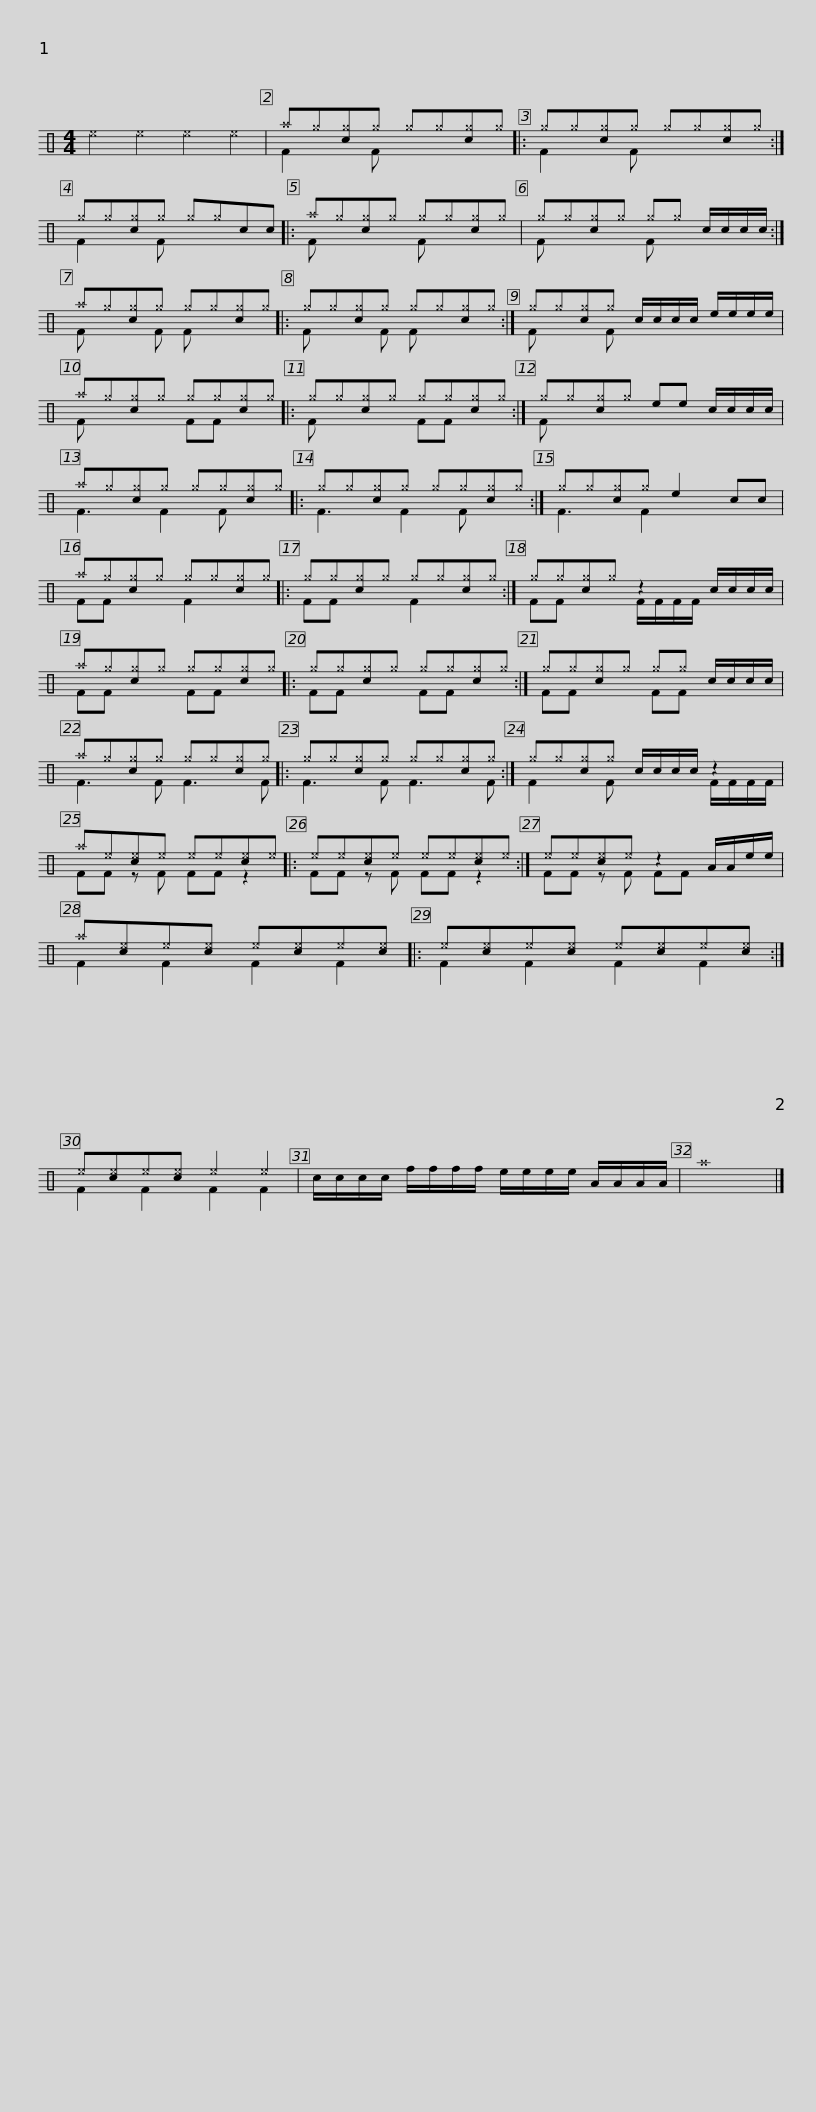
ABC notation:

X:1
%%score ( 1 2 )
L:1/8
M:4/4
I:linebreak $
K:C
V:1 perc
K:none
V:2 perc
K:none
V:1
 ^e2 ^e2 ^e2 ^e2 | ^a^g[c^g]^g ^g^g[c^g]^g |: ^g^g[c^g]^g ^g^g[c^g]^g :| ^g^g[c^g]^g ^g^gcc |: ^a^g[c^g]^g ^g^g[c^g]^g |$ %5
 ^g^g[c^g]^g ^g^g c/c/c/c/ :| ^a^g[c^g]^g ^g^g[c^g]^g |: ^g^g[c^g]^g ^g^g[c^g]^g :| ^g^g[c^g]^g c/c/c/c/ e/e/e/e/ |$ ^a^g[c^g]^g ^g^g[c^g]^g |: %10
 ^g^g[c^g]^g ^g^g[c^g]^g :| ^g^g[c^g]^g ee c/c/c/c/ | ^a^g[c^g]^g ^g^g[c^g]^g |: ^g^g[c^g]^g ^g^g[c^g]^g :|$ ^g^g[c^g]^g e2 cc | %15
 ^a^g[c^g]^g ^g^g[c^g]^g |: ^g^g[c^g]^g ^g^g[c^g]^g :| ^g^g[c^g]^g z2 c/c/c/c/ | ^a^g[c^g]^g ^g^g[c^g]^g |:$ ^g^g[c^g]^g ^g^g[c^g]^g :| %20
 ^g^g[c^g]^g ^g^g c/c/c/c/ | ^a^g[c^g]^g ^g^g[c^g]^g |: ^g^g[c^g]^g ^g^g[c^g]^g :|$ ^g^g[c^g]^g c/c/c/c/ z2 | ^a^e[c^e]^e ^e^e[c^e]^e |: %25
 ^e^e[c^e]^e ^e^e[c^e]^e :| ^e^e[c^e]^e z2 A/A/e/e/ |$ ^a[c^e]^e[c^e] ^e[c^e]^e[c^e] |: ^e[c^e]^e[c^e] ^e[c^e]^e[c^e] :| ^e[c^e]^e[c^e] ^e2 ^e2 | %30
 c/c/c/c/ f/f/f/f/ e/e/e/e/ A/A/A/A/ | ^a8 |] %32
V:2
 x8 | F2 x F x4 |: F2 x F x4 :| F2 x F x4 |: F x3 F x3 |$ %5
 F x3 F x3 :| F x2 F F x3 |: F x2 F F x3 :| F x2 F x4 |$ F x3 FF x2 |: %10
 F x3 FF x2 :| F x7 | F3 F2 F x2 |: F3 F2 F x2 :|$ F3 F2 x3 | %15
 FF x2 F2 x2 |: FF x2 F2 x2 :| FF x2 F/F/F/F/ x2 | FF x2 FF x2 |:$ FF x2 FF x2 :| %20
 FF x2 FF x2 | F3 F F3 F |: F3 F F3 F :|$ F2 x F x2 F/F/F/F/ | FF z F FF z2 |: %25
 FF z F FF z2 :| FF z F FF x2 |$ F2 F2 F2 F2 |: F2 F2 F2 F2 :| F2 F2 F2 F2 | %30
 x8 | x8 |] %32
